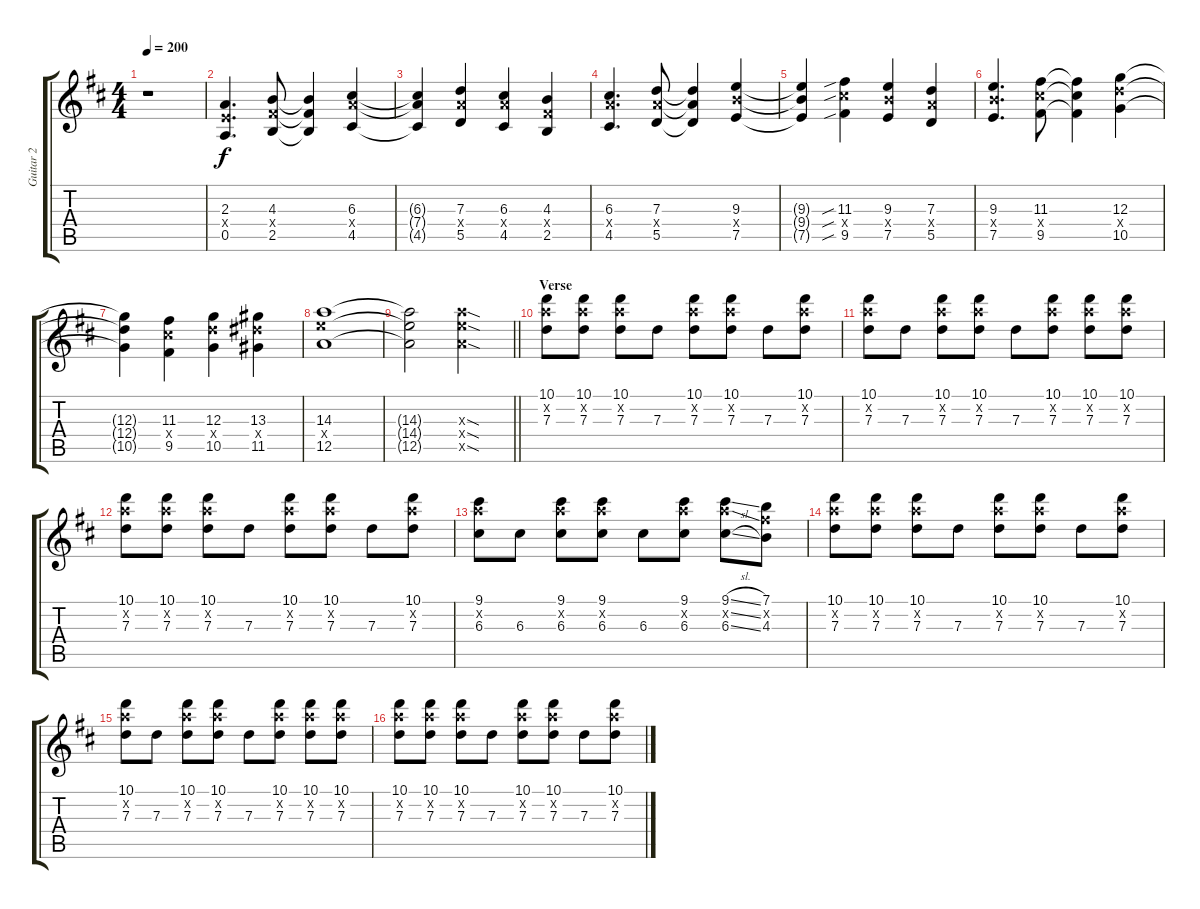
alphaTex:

\track ("Guitar 2" "Guitar 2") {instrument distortionguitar}
\staff {score tabs}
\tuning (E4 B3 G3 D3 A2 E2) {hide}
\ts (4 4)
\tempo 200
\clef g2
\ks d
r.1{dy f} |
(2.3 2.4{x} 0.5).4{d} (4.3 4.4{x} 2.5).8 (4.3{t} 4.4{t} 2.5{t}).4 (6.3 7.4{x} 4.5).4 |
(6.3{t} 7.4{t} 4.5{t}).4 (7.3 7.4{x} 5.5).4 (6.3 7.4{x} 4.5).4 (4.3 4.4{x} 2.5).4 |
(6.3 7.4{x} 4.5).4{d} (7.3 7.4{x} 5.5).8 (7.3{t} 7.4{t} 5.5{t}).4 (9.3 9.4{x} 7.5).4 |
(9.3{t} 9.4{t} 7.5{t}).4 (11.3{sib} 11.4{sib x} 9.5{sib}).4 (9.3 9.4{x} 7.5).4 (7.3 7.4{x} 5.5).4 |
(9.3 9.4{x} 7.5).4{d} (11.3 11.4{x} 9.5).8 (11.3{t} 11.4{t} 9.5{t}).4 (12.3 12.4{x} 10.5).4 |
(12.3{t} 12.4{t} 10.5{t}).4 (11.3 11.4{x} 9.5).4 (12.3 12.4{x} 10.5).4 (13.3 13.4{x} 11.5).4 |
(14.3 14.4{x} 12.5).1 |
\barLineRight lightlight
(14.3{t} 14.4{t} 12.5{t}).2 (14.3{sod x} 14.4{sod x} 12.5{sod x}).2 |
\section ("" "Verse")
(10.1 10.2{x} 7.3).8 (10.1 10.2{x} 7.3).8 (10.1 10.2{x} 7.3).8 7.3.8 (10.1 10.2{x} 7.3).8 (10.1 10.2{x} 7.3).8 7.3.8 (10.1 10.2{x} 7.3).8 |
(10.1 10.2{x} 7.3).8 7.3.8 (10.1 10.2{x} 7.3).8 (10.1 10.2{x} 7.3).8 7.3.8 (10.1 10.2{x} 7.3).8 (10.1 10.2{x} 7.3).8 (10.1 10.2{x} 7.3).8 |
(10.1 10.2{x} 7.3).8 (10.1 10.2{x} 7.3).8 (10.1 10.2{x} 7.3).8 7.3.8 (10.1 10.2{x} 7.3).8 (10.1 10.2{x} 7.3).8 7.3.8 (10.1 10.2{x} 7.3).8 |
(9.1 10.2{x} 6.3).8 6.3.8 (9.1 10.2{x} 6.3).8 (9.1 10.2{x} 6.3).8 6.3.8 (9.1 10.2{x} 6.3).8 (9.1{sl} 10.2{sl x} 6.3{sl}).8 (7.1 7.2{x} 4.3).8 |
(10.1 10.2{x} 7.3).8 (10.1 10.2{x} 7.3).8 (10.1 10.2{x} 7.3).8 7.3.8 (10.1 10.2{x} 7.3).8 (10.1 10.2{x} 7.3).8 7.3.8 (10.1 10.2{x} 7.3).8 |
(10.1 10.2{x} 7.3).8 7.3.8 (10.1 10.2{x} 7.3).8 (10.1 10.2{x} 7.3).8 7.3.8 (10.1 10.2{x} 7.3).8 (10.1 10.2{x} 7.3).8 (10.1 10.2{x} 7.3).8 |
(10.1 10.2{x} 7.3).8 (10.1 10.2{x} 7.3).8 (10.1 10.2{x} 7.3).8 7.3.8 (10.1 10.2{x} 7.3).8 (10.1 10.2{x} 7.3).8 7.3.8 (10.1 10.2{x} 7.3).8
